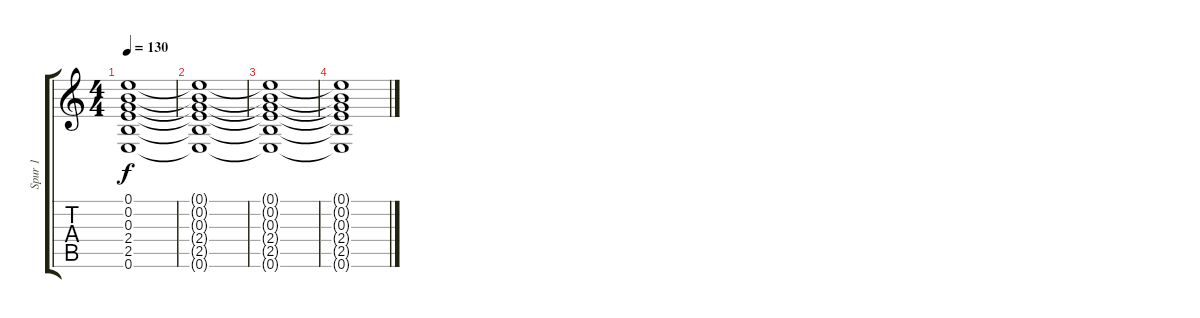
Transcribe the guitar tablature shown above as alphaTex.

\track ("Spur 1" "Spur 1") {instrument distortionguitar}
\staff {score tabs}
\tuning (E4 B3 G3 D3 A2 E2) {hide}
\ts (4 4)
\tempo 130
\clef g2
\ks c
(0.1 0.2 0.3 2.4 2.5 0.6).1{dy f volume 4} |
(0.1{t} 0.2{t} 0.3{t} 2.4{t} 2.5{t} 0.6{t}).1 |
(0.1{t} 0.2{t} 0.3{t} 2.4{t} 2.5{t} 0.6{t}).1 |
(0.1{t} 0.2{t} 0.3{t} 2.4{t} 2.5{t} 0.6{t}).1
